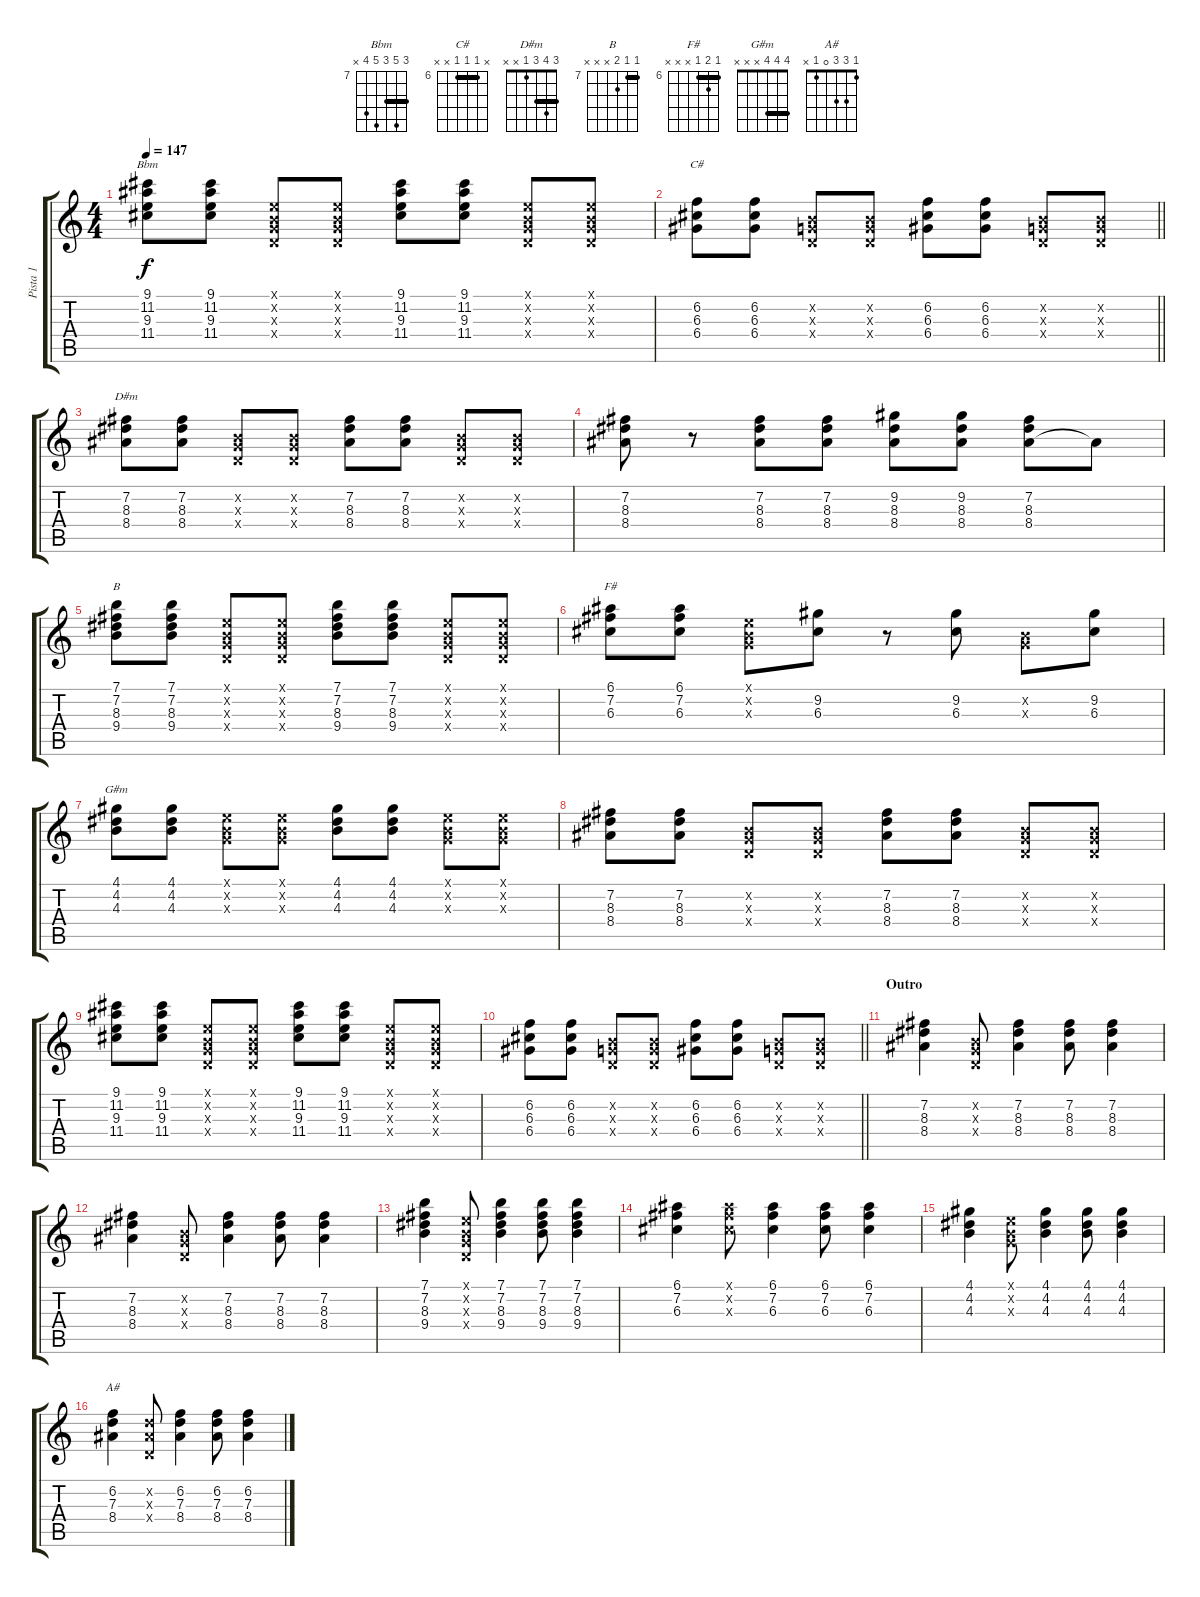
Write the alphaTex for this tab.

\track ("Pista 1" "Pista 1") {instrument overdrivenguitar}
\staff {score tabs}
\tuning (E4 B3 G3 D3 A2 E2) {hide}
\chord ("Bbm" 9 11 9 11 10 x) {firstfret 7 barre 9}
\chord ("C#" x 6 6 6 x x) {firstfret 6 barre 6}
\chord ("D#m" 3 4 3 1 x x) {barre 3}
\chord ("B" 7 7 8 x x x) {firstfret 7 barre 7}
\chord ("F#" 6 7 6 x x x) {firstfret 6 barre 6}
\chord ("G#m" 4 4 4 x x x) {barre 4}
\chord ("A#" 1 3 3 0 1 x)
\ts (4 4)
\tempo 147
\clef g2
\ks c
(9.1 11.2 9.3 11.4).8{ch "Bbm" dy f} (9.1 11.2 9.3 11.4).8 (0.1{x} 0.2{x} 0.3{x} 0.4{x}).8 (0.1{x} 0.2{x} 0.3{x} 0.4{x}).8 (9.1 11.2 9.3 11.4).8 (9.1 11.2 9.3 11.4).8 (0.1{x} 0.2{x} 0.3{x} 0.4{x}).8 (0.1{x} 0.2{x} 0.3{x} 0.4{x}).8 |
\barLineRight lightlight
(6.2 6.3 6.4).8{ch "C#"} (6.2 6.3 6.4).8 (0.2{x} 0.3{x} 0.4{x}).8 (0.2{x} 0.3{x} 0.4{x}).8 (6.2 6.3 6.4).8 (6.2 6.3 6.4).8 (0.2{x} 0.3{x} 0.4{x}).8 (0.2{x} 0.3{x} 0.4{x}).8 |
(7.2 8.3 8.4).8{ch "D#m"} (7.2 8.3 8.4).8 (0.2{x} 0.3{x} 0.4{x}).8 (0.2{x} 0.3{x} 0.4{x}).8 (7.2 8.3 8.4).8 (7.2 8.3 8.4).8 (0.2{x} 0.3{x} 0.4{x}).8 (0.2{x} 0.3{x} 0.4{x}).8 |
(7.2 8.3 8.4).8 r.8 (7.2 8.3 8.4).8 (7.2 8.3 8.4).8 (9.2 8.3 8.4).8 (9.2 8.3 8.4).8 (7.2 8.3 8.4).8 8.4{t}.8 |
(7.1 7.2 8.3 9.4).8{ch "B"} (7.1 7.2 8.3 9.4).8 (0.1{x} 0.2{x} 0.3{x} 0.4{x}).8 (0.1{x} 0.2{x} 0.3{x} 0.4{x}).8 (7.1 7.2 8.3 9.4).8 (7.1 7.2 8.3 9.4).8 (0.1{x} 0.2{x} 0.3{x} 0.4{x}).8 (0.1{x} 0.2{x} 0.3{x} 0.4{x}).8 |
(6.1 7.2 6.3).8{ch "F#"} (6.1 7.2 6.3).8 (0.1{x} 0.2{x} 0.3{x}).8 (9.2 6.3).8 r.8 (9.2 6.3).8 (0.2{x} 0.3{x}).8 (9.2 6.3).8 |
(4.1 4.2 4.3).8{ch "G#m"} (4.1 4.2 4.3).8 (0.1{x} 0.2{x} 0.3{x}).8 (0.1{x} 0.2{x} 0.3{x}).8 (4.1 4.2 4.3).8 (4.1 4.2 4.3).8 (0.1{x} 0.2{x} 0.3{x}).8 (0.1{x} 0.2{x} 0.3{x}).8 |
(7.2 8.3 8.4).8 (7.2 8.3 8.4).8 (0.2{x} 0.3{x} 0.4{x}).8 (0.2{x} 0.3{x} 0.4{x}).8 (7.2 8.3 8.4).8 (7.2 8.3 8.4).8 (0.2{x} 0.3{x} 0.4{x}).8 (0.2{x} 0.3{x} 0.4{x}).8 |
(9.1 11.2 9.3 11.4).8 (9.1 11.2 9.3 11.4).8 (0.1{x} 0.2{x} 0.3{x} 0.4{x}).8 (0.1{x} 0.2{x} 0.3{x} 0.4{x}).8 (9.1 11.2 9.3 11.4).8 (9.1 11.2 9.3 11.4).8 (0.1{x} 0.2{x} 0.3{x} 0.4{x}).8 (0.1{x} 0.2{x} 0.3{x} 0.4{x}).8 |
\barLineRight lightlight
(6.2 6.3 6.4).8 (6.2 6.3 6.4).8 (0.2{x} 0.3{x} 0.4{x}).8 (0.2{x} 0.3{x} 0.4{x}).8 (6.2 6.3 6.4).8 (6.2 6.3 6.4).8 (0.2{x} 0.3{x} 0.4{x}).8 (0.2{x} 0.3{x} 0.4{x}).8 |
\section ("" "Outro")
(7.2 8.3 8.4).4 (0.2{x} 0.3{x} 0.4{x}).8 (7.2 8.3 8.4).4 (7.2 8.3 8.4).8 (7.2 8.3 8.4).4 |
(7.2 8.3 8.4).4 (0.2{x} 0.3{x} 0.4{x}).8 (7.2 8.3 8.4).4 (7.2 8.3 8.4).8 (7.2 8.3 8.4).4 |
(7.1 7.2 8.3 9.4).4 (0.1{x} 0.2{x} 0.3{x} 0.4{x}).8 (7.1 7.2 8.3 9.4).4 (7.1 7.2 8.3 9.4).8 (7.1 7.2 8.3 9.4).4 |
(6.1 7.2 6.3).4 (6.1{x} 7.2{x} 6.3{x}).8 (6.1 7.2 6.3).4 (6.1 7.2 6.3).8 (6.1 7.2 6.3).4 |
(4.1 4.2 4.3).4 (0.1{x} 0.2{x} 0.3{x}).8 (4.1 4.2 4.3).4 (4.1 4.2 4.3).8 (4.1 4.2 4.3).4 |
(6.2 7.3 8.4).4{ch "A#"} (3.2{x} 3.3{x} 0.4{x}).8 (6.2 7.3 8.4).4 (6.2 7.3 8.4).8 (6.2 7.3 8.4).4
